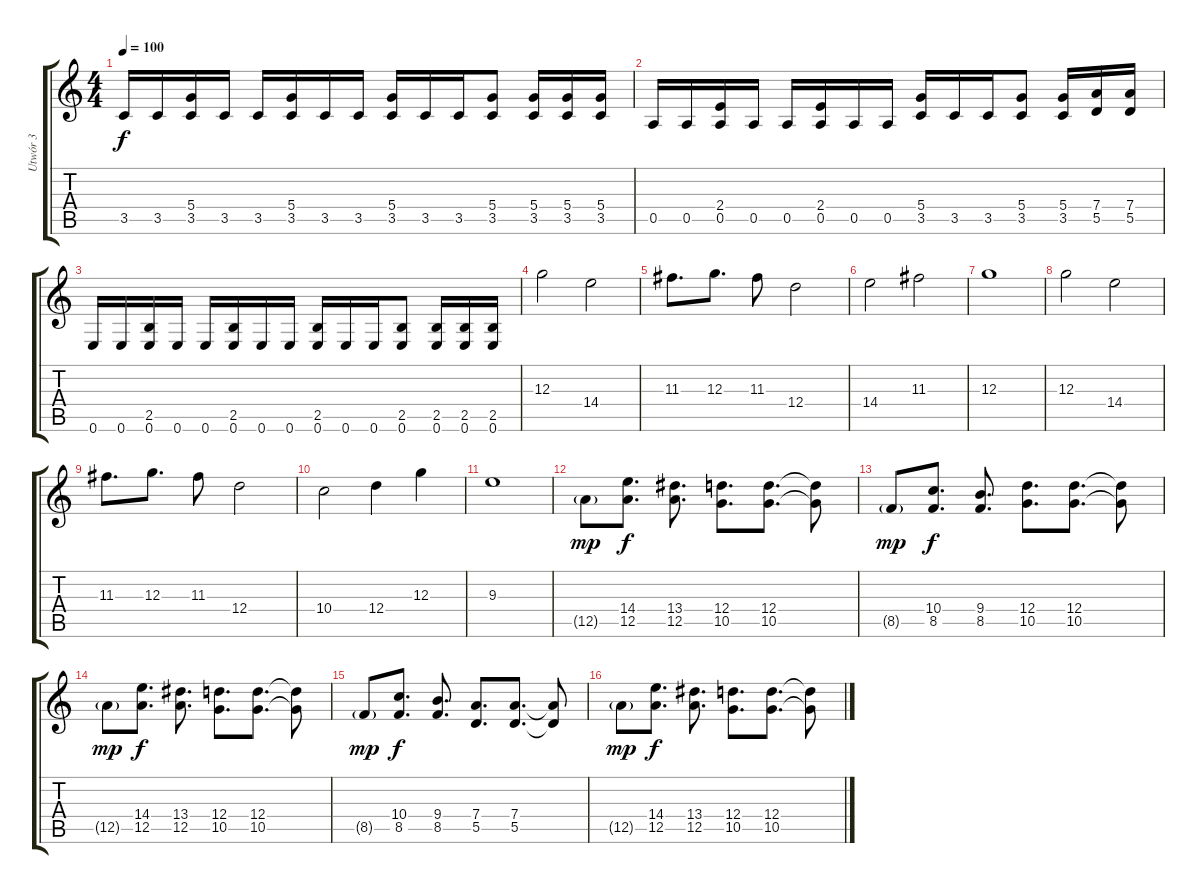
\track ("Utwór 3" "Utwór 3") {instrument distortionguitar}
\staff {score tabs}
\tuning (E4 B3 G3 D3 A2 E2) {hide}
\ts (4 4)
\tempo 100
\clef g2
\ks c
3.5.16{dy f} 3.5.16 (5.4 3.5).16 3.5.16 3.5.16 (5.4 3.5).16 3.5.16 3.5.16 (5.4 3.5).16 3.5.16 3.5.16 (5.4 3.5).8 (5.4 3.5).16 (5.4 3.5).16 (5.4 3.5).16 |
0.5.16 0.5.16 (2.4 0.5).16 0.5.16 0.5.16 (2.4 0.5).16 0.5.16 0.5.16 (5.4 3.5).16 3.5.16 3.5.16 (5.4 3.5).8 (5.4 3.5).16 (7.4 5.5).16 (7.4 5.5).16 |
0.6.16 0.6.16 (2.5 0.6).16 0.6.16 0.6.16 (2.5 0.6).16 0.6.16 0.6.16 (2.5 0.6).16 0.6.16 0.6.16 (2.5 0.6).8 (2.5 0.6).16 (2.5 0.6).16 (2.5 0.6).16 |
12.3.2 14.4.2 |
11.3.8{d} 12.3.8{d} 11.3.8 12.4.2 |
14.4.2 11.3.2 |
12.3.1 |
12.3.2 14.4.2 |
11.3.8{d} 12.3.8{d} 11.3.8 12.4.2 |
10.4.2 12.4.4 12.3.4 |
9.3.1 |
12.5{g}.8{dy mp} (14.4 12.5).8{d dy f} (13.4 12.5).8{d} (12.4 10.5).8{d} (12.4 10.5).8{d} (12.4{t} 10.5{t}).8 |
8.5{g}.8{dy mp} (10.4 8.5).8{d dy f} (9.4 8.5).8{d} (12.4 10.5).8{d} (12.4 10.5).8{d} (12.4{t} 10.5{t}).8 |
12.5{g}.8{dy mp} (14.4 12.5).8{d dy f} (13.4 12.5).8{d} (12.4 10.5).8{d} (12.4 10.5).8{d} (12.4{t} 10.5{t}).8 |
8.5{g}.8{dy mp} (10.4 8.5).8{d dy f} (9.4 8.5).8{d} (7.4 5.5).8{d} (7.4 5.5).8{d} (7.4{t} 5.5{t}).8 |
12.5{g}.8{dy mp} (14.4 12.5).8{d dy f} (13.4 12.5).8{d} (12.4 10.5).8{d} (12.4 10.5).8{d} (12.4{t} 10.5{t}).8
